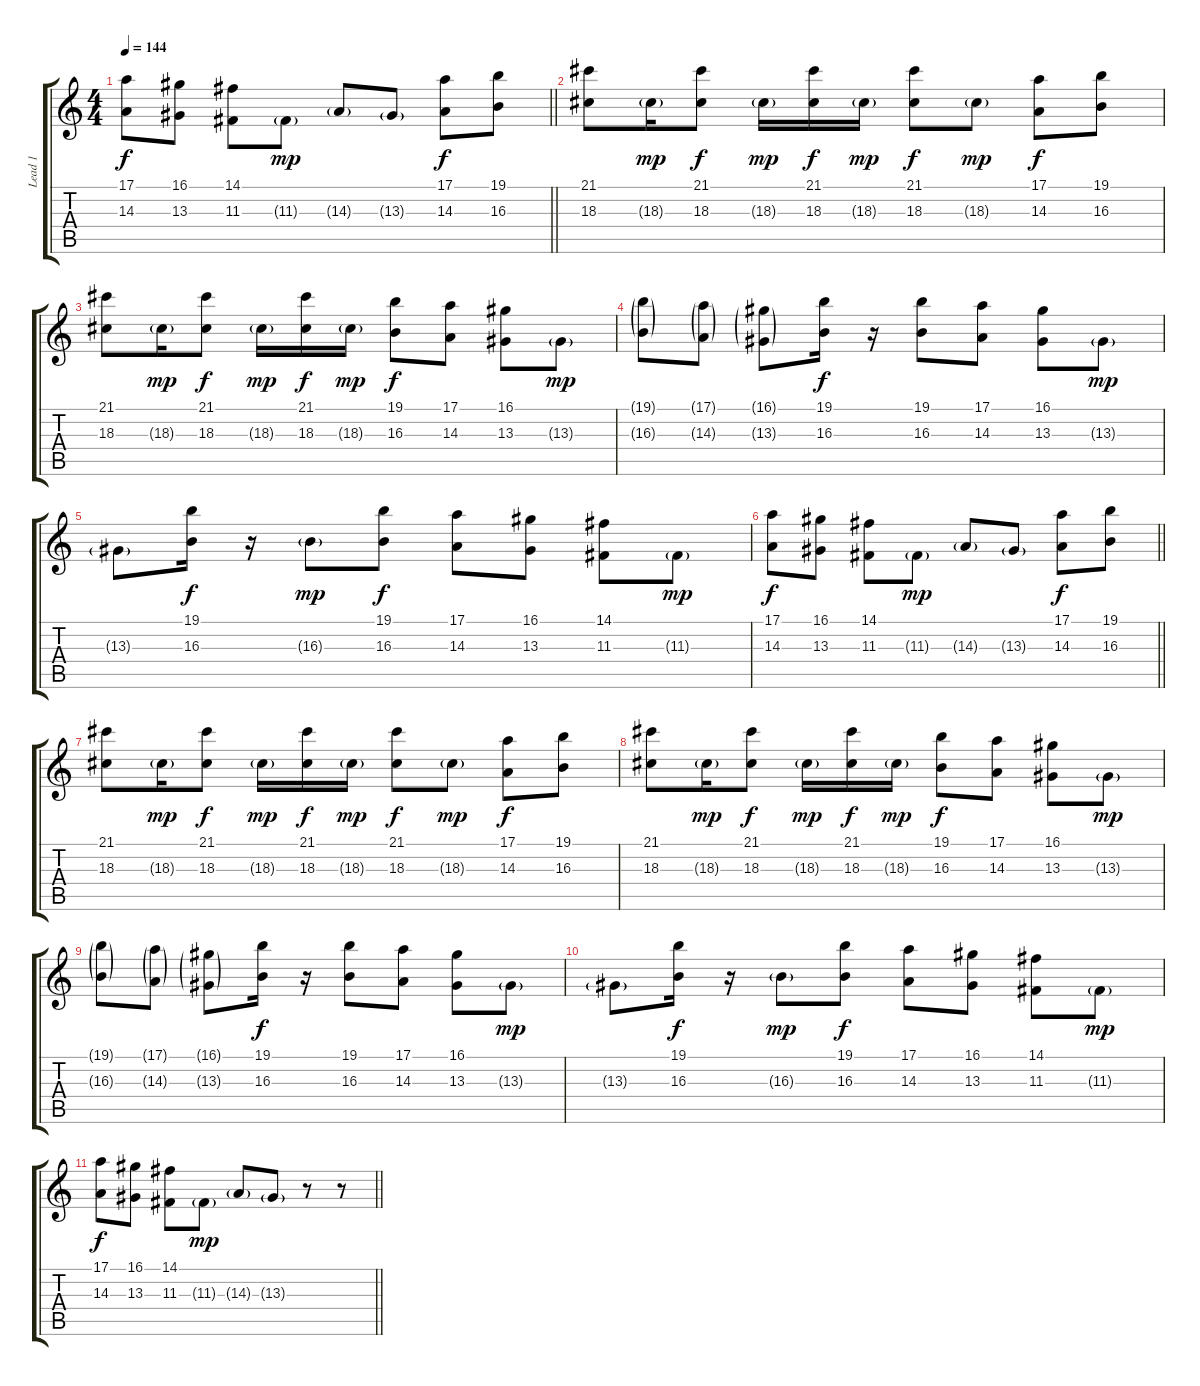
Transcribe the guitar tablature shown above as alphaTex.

\track ("Lead 1" "Lead 1") {instrument lead2sawtooth}
\staff {score tabs}
\tuning (E4 B3 G3 D3 A2 E2) {hide}
\ts (4 4)
\tempo 144
\clef g2
\barLineRight lightlight
\ks c
(17.1 14.3).8{dy f} (16.1 13.3).8 (14.1 11.3).8 11.3{g}.8{dy mp} 14.3{g}.8 13.3{g}.8 (17.1 14.3).8{dy f} (19.1 16.3).8 |
(21.1 18.3).8 18.3{g}.16{dy mp} (21.1 18.3).8{dy f} 18.3{g}.16{dy mp} (21.1 18.3).16{dy f} 18.3{g}.16{dy mp} (21.1 18.3).8{dy f} 18.3{g}.8{dy mp} (17.1 14.3).8{dy f} (19.1 16.3).8 |
(21.1 18.3).8 18.3{g}.16{dy mp} (21.1 18.3).8{dy f} 18.3{g}.16{dy mp} (21.1 18.3).16{dy f} 18.3{g}.16{dy mp} (19.1 16.3).8{dy f} (17.1 14.3).8 (16.1 13.3).8 13.3{g}.8{dy mp} |
(19.1{g} 16.3{g}).8 (17.1{g} 14.3{g}).8 (16.1{g} 13.3{g}).8 (19.1 16.3).16{dy f} r.16 (19.1 16.3).8 (17.1 14.3).8 (16.1 13.3).8 13.3{g}.8{dy mp} |
13.3{g}.8 (19.1 16.3).16{dy f} r.16 16.3{g}.8{dy mp} (19.1 16.3).8{dy f} (17.1 14.3).8 (16.1 13.3).8 (14.1 11.3).8 11.3{g}.8{dy mp} |
\barLineRight lightlight
(17.1 14.3).8{dy f} (16.1 13.3).8 (14.1 11.3).8 11.3{g}.8{dy mp} 14.3{g}.8 13.3{g}.8 (17.1 14.3).8{dy f} (19.1 16.3).8 |
(21.1 18.3).8 18.3{g}.16{dy mp} (21.1 18.3).8{dy f} 18.3{g}.16{dy mp} (21.1 18.3).16{dy f} 18.3{g}.16{dy mp} (21.1 18.3).8{dy f} 18.3{g}.8{dy mp} (17.1 14.3).8{dy f} (19.1 16.3).8 |
(21.1 18.3).8 18.3{g}.16{dy mp} (21.1 18.3).8{dy f} 18.3{g}.16{dy mp} (21.1 18.3).16{dy f} 18.3{g}.16{dy mp} (19.1 16.3).8{dy f} (17.1 14.3).8 (16.1 13.3).8 13.3{g}.8{dy mp} |
(19.1{g} 16.3{g}).8 (17.1{g} 14.3{g}).8 (16.1{g} 13.3{g}).8 (19.1 16.3).16{dy f} r.16 (19.1 16.3).8 (17.1 14.3).8 (16.1 13.3).8 13.3{g}.8{dy mp} |
13.3{g}.8 (19.1 16.3).16{dy f} r.16 16.3{g}.8{dy mp} (19.1 16.3).8{dy f} (17.1 14.3).8 (16.1 13.3).8 (14.1 11.3).8 11.3{g}.8{dy mp} |
\barLineRight lightlight
(17.1 14.3).8{dy f} (16.1 13.3).8 (14.1 11.3).8 11.3{g}.8{dy mp} 14.3{g}.8 13.3{g}.8 r.8 r.8
